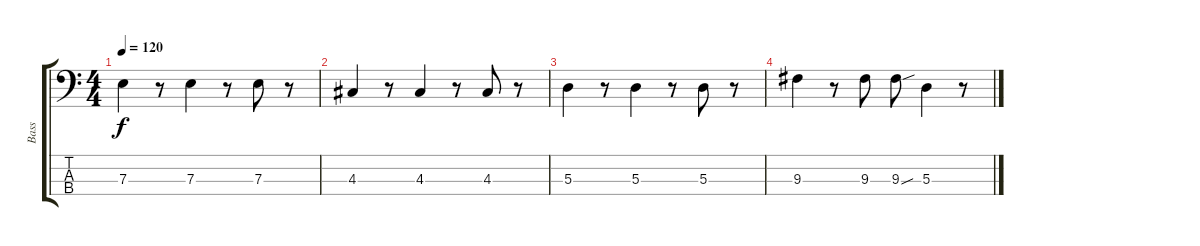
\track ("Bass" "Bass") {instrument electricbassfinger}
\staff {score tabs}
\tuning (G2 D2 A1 E1) {hide}
\ts (4 4)
\tempo 120
\clef f4
\ks c
7.3.4{dy f} r.8 7.3.4 r.8 7.3.8 r.8 |
4.3.4 r.8 4.3.4 r.8 4.3.8 r.8 |
5.3.4 r.8 5.3.4 r.8 5.3.8 r.8 |
9.3.4 r.8 9.3.8 9.3{sou}.8 5.3.4 r.8
